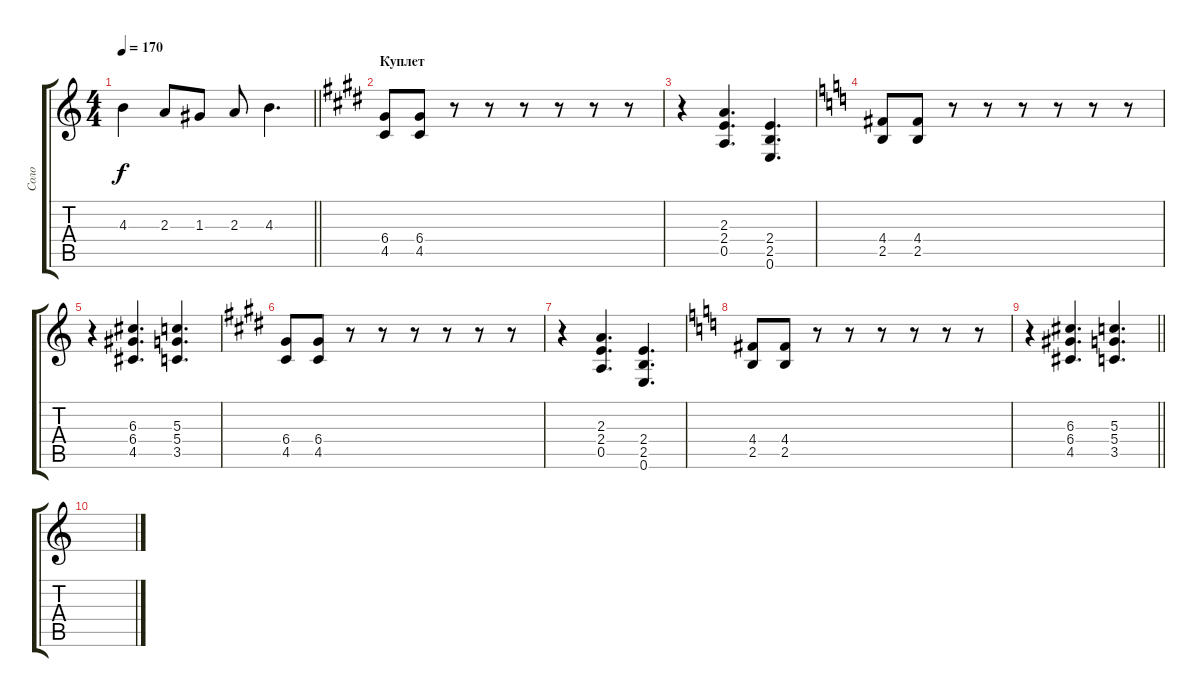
\track ("Соло" "Соло") {instrument overdrivenguitar}
\staff {score tabs}
\tuning (E4 B3 G3 D3 A2 E2) {hide}
\ts (4 4)
\tempo 170
\clef g2
\barLineRight lightlight
\ks c
4.3{t}.4{dy f} 2.3.8 1.3.8 2.3.8 4.3.4{d} |
\section ("" "Куплет")
\ks e
(6.4 4.5).8 (6.4 4.5).8 r.8 r.8 r.8 r.8 r.8 r.8 |
r.4 (2.3 2.4 0.5).4{d} (2.4 2.5 0.6).4{d} |
\ks c
(4.4 2.5).8 (4.4 2.5).8 r.8 r.8 r.8 r.8 r.8 r.8 |
r.4 (6.3 6.4 4.5).4{d} (5.3 5.4 3.5).4{d} |
\ks e
(6.4 4.5).8 (6.4 4.5).8 r.8 r.8 r.8 r.8 r.8 r.8 |
r.4 (2.3 2.4 0.5).4{d} (2.4 2.5 0.6).4{d} |
\ks c
(4.4 2.5).8 (4.4 2.5).8 r.8 r.8 r.8 r.8 r.8 r.8 |
\barLineRight lightlight
r.4 (6.3 6.4 4.5).4{d} (5.3 5.4 3.5).4{d} |
\section ("" " ")
